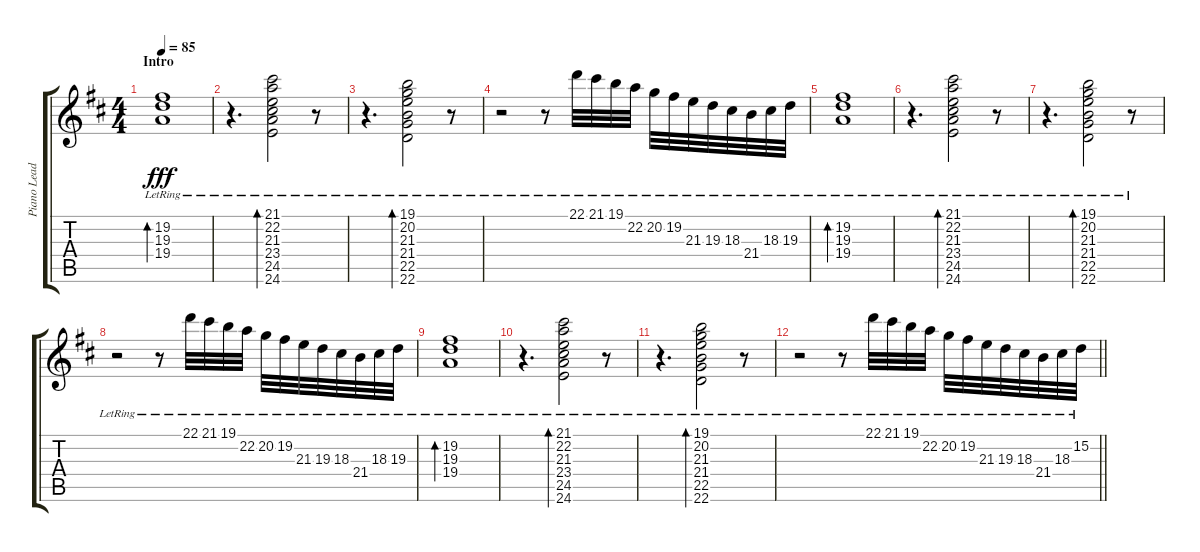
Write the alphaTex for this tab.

\track ("Piano Lead " "Piano Lead") {instrument brightacousticpiano}
\staff {score tabs}
\tuning (E4 B3 G3 D3 A2 E2) {hide}
\ts (4 4)
\section ("" "Intro")
\tempo 85
\clef g2
\ks d
(19.2{lr} 19.3{lr} 19.4{lr}).1{bd 240 dy fff} |
r.4{d} (21.1{lr} 22.2{lr} 21.3{lr} 23.4{lr} 24.5{lr} 24.6{lr}).2{bd 480} r.8 |
r.4{d} (19.1{lr} 20.2{lr} 21.3{lr} 21.4{lr} 22.5{lr} 22.6{lr}).2{bd 480} r.8 |
r.2 r.8 22.1{lr}.32 21.1{lr}.32 19.1{lr}.32 22.2{lr}.32 20.2{lr}.32 19.2{lr}.32 21.3{lr}.32 19.3{lr}.32 18.3{lr}.32 21.4{lr}.32 18.3{lr}.32 19.3{lr}.32 |
(19.2{lr} 19.3{lr} 19.4{lr}).1{bd 240 volume 10} |
r.4{d} (21.1{lr} 22.2{lr} 21.3{lr} 23.4{lr} 24.5{lr} 24.6{lr}).2{bd 480} r.8 |
r.4{d} (19.1{lr} 20.2{lr} 21.3{lr} 21.4{lr} 22.5{lr} 22.6{lr}).2{bd 480} r.8 |
r.2 r.8 22.1{lr}.32 21.1{lr}.32 19.1{lr}.32 22.2{lr}.32 20.2{lr}.32 19.2{lr}.32 21.3{lr}.32 19.3{lr}.32 18.3{lr}.32 21.4{lr}.32 18.3{lr}.32 19.3{lr}.32 |
(19.2{lr} 19.3{lr} 19.4{lr}).1{bd 240 volume 0} |
r.4{d} (21.1{lr} 22.2{lr} 21.3{lr} 23.4{lr} 24.5{lr} 24.6{lr}).2{bd 480} r.8 |
r.4{d} (19.1{lr} 20.2{lr} 21.3{lr} 21.4{lr} 22.5{lr} 22.6{lr}).2{bd 480} r.8 |
\barLineRight lightlight
r.2 r.8 22.1{lr}.32 21.1{lr}.32 19.1{lr}.32 22.2{lr}.32 20.2{lr}.32 19.2{lr}.32 21.3{lr}.32 19.3{lr}.32 18.3{lr}.32 21.4{lr}.32 18.3{lr}.32 15.2{lr}.32
